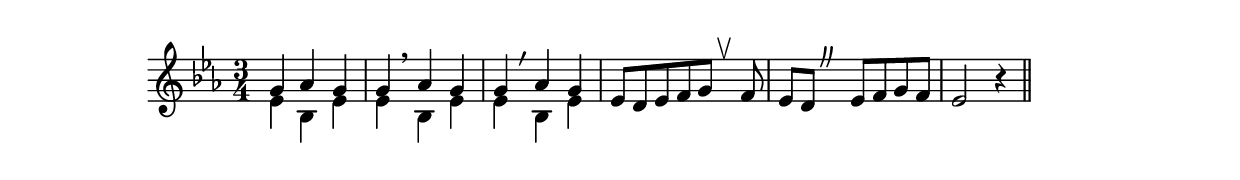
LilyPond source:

%% Do not edit this file; it is auto-generated from LSR http://lsr.dsi.unimi.it
%% This file is in the public domain.
\version "2.11.38"

\header {
  lsrtags = "expressive-marks"
 texidoc = "
Breathing signs are available in different tastes: commas (default),
ticks, vees and \"railroad tracks\" (caesura).
" }
% begin verbatim
\new Staff \relative c'' {
  \key es \major
  \time 3/4
  % this bar contains no \breathe
  << { g4 as g } \\ { es4 bes es } >> |
  % Modern notation:
  % by default, \breathe uses the rcomma, just as if saying:
  % \override BreathingSign  #'text = #(make-musicglyph-markup "scripts.rcomma")
  << { g4 as g } \\ { es4 \breathe bes es } >> |
  
  % rvarcomma and lvarcomma are variations of the default rcomma and lcomma
  % N.B.: must use Staff context here, since we start a Voice below
  \override Staff.BreathingSign  #'text = #(make-musicglyph-markup "scripts.rvarcomma")
  << { g4 as g } \\ { es4 \breathe bes es } >> |
  
  % vee
  \override BreathingSign  #'text = #(make-musicglyph-markup "scripts.upbow")
  es8[ d es f g] \breathe f |
  
  % caesura
  \override BreathingSign  #'text = #(make-musicglyph-markup "scripts.caesura.curved")
  es8[ d] \breathe  es[ f g f] |
  es2 r4 \bar "||"
}
